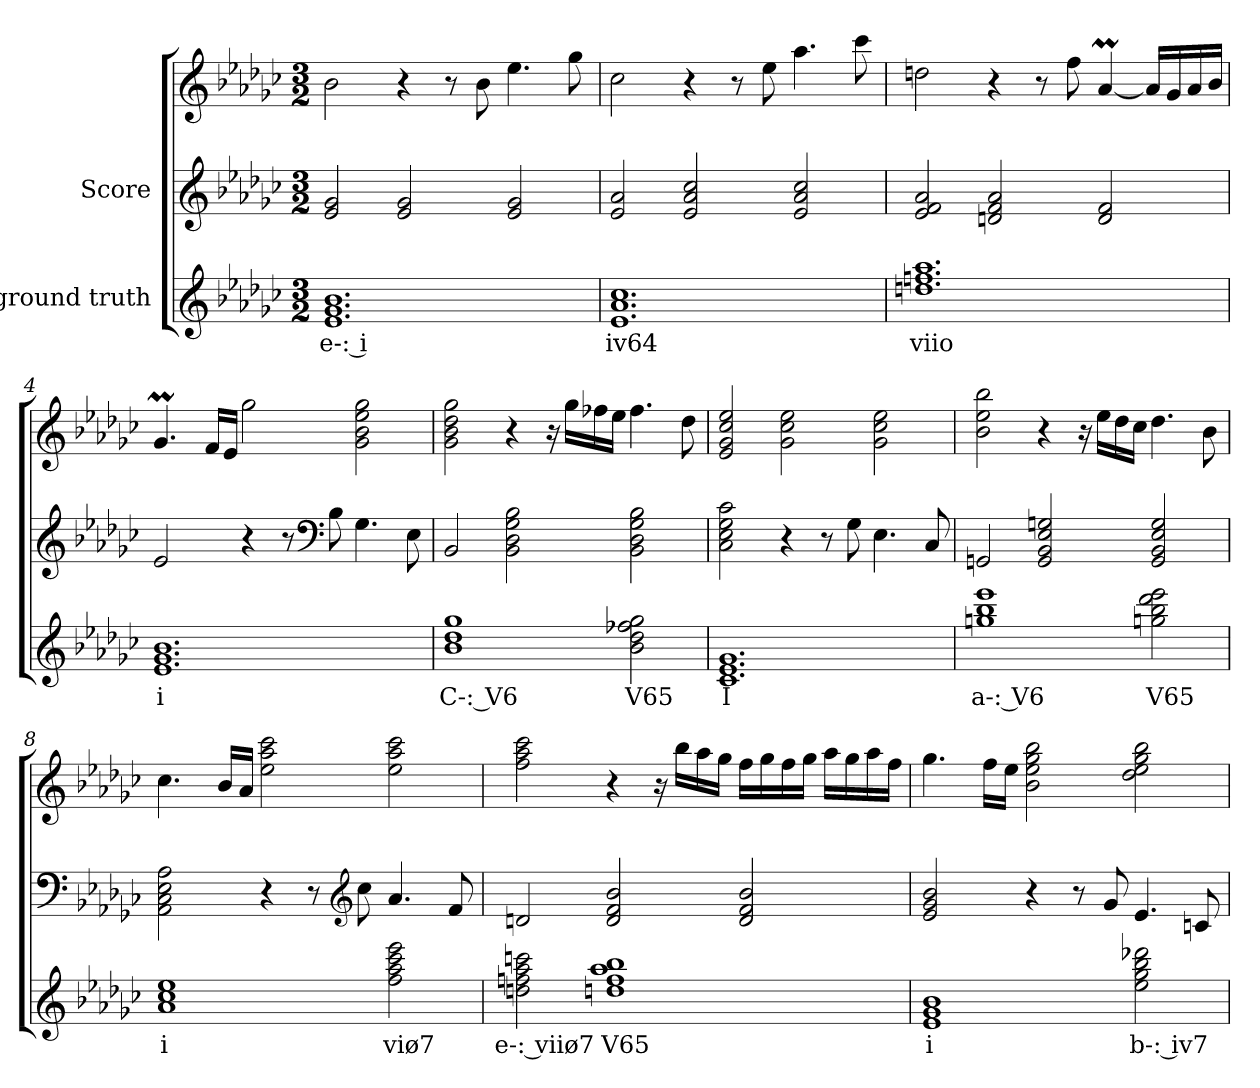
**kern	**text	**kern	**kern
*part2	*part2	*part1	*part1
*staff3	*staff3	*staff2	*staff1
*I"ground truth	*	*I"Score	*
*	*	*clefG2	*clefG2
*k[b-e-a-d-g-c-]	*	*k[b-e-a-d-g-c-]	*k[b-e-a-d-g-c-]
*M3/2	*	*M3/2	*M3/2
=1	=1	=1	=1
1.e- 1.g- 1.b-	e-: i	2e-/ 2g-/	2b-\
.	.	2e-/ 2g-/	4r
.	.	.	8r
.	.	.	8b-\
.	.	2e-/ 2g-/	4.ee-\
.	.	.	8gg-\
=2	=2	=2	=2
1.e- 1.a- 1.cc-	iv64	2e-/ 2a-/	2cc-\
.	.	2e-/ 2a-/ 2cc-/	4r
.	.	.	8r
.	.	.	8ee-\
.	.	2e-/ 2a-/ 2cc-/	4.aa-\
.	.	.	8ccc-\
=3	=3	=3	=3
1.ddn 1.ffn 1.aa-	viio	2e-/ 2f/ 2a-/	2ddn\
.	.	2dn/ 2f/ 2a-/	4r
.	.	.	8r
.	.	.	8ff\
.	.	2d/ 2f/	[4a-M/
.	.	.	16a-/LL]
.	.	.	16g-/
.	.	.	16a-/
.	.	.	16b-/JJ
=4	=4	=4	=4
1.e- 1.g- 1.b-	i	2e-/	4.g-M/
.	.	.	16f/LL
.	.	.	16e-/JJ
.	.	4r	2gg-\
.	.	8r	.
*	*	*clefF4	*
.	.	8B-\	.
.	.	4.G-\	2g-\ 2b-\ 2ee-\ 2gg-\
.	.	8E-\	.
!!LO:LB:g=z
=5	=5	=5	=5
1b- 1dd- 1gg-	C-: V6	2BB-/	2g-\ 2b-\ 2dd-\ 2gg-\
.	.	2BB-\ 2D-\ 2G-\ 2B-\	4r
.	.	.	16r
.	.	.	16gg-\LL
.	.	.	16ff-X\
.	.	.	16ee-\JJ
2b- 2dd- 2ff-X 2gg-	V65	2BB-\ 2D-\ 2G-\ 2B-\	4.ff-\
.	.	.	8dd-\
=6	=6	=6	=6
1.c- 1.e- 1.g-	I	2C-\ 2E-\ 2G-\ 2c-\	2e-/ 2g-/ 2cc-/ 2ee-/
.	.	4r	2g-\ 2cc-\ 2ee-\
.	.	8r	.
.	.	8G-\	.
.	.	4.E-\	2g-\ 2cc-\ 2ee-\
.	.	8C-/	.
=7	=7	=7	=7
1ggn 1bb- 1eee-	a-: V6	2GGn/	2b-\ 2ee-\ 2bb-\
.	.	2GG/ 2BB-/ 2E-/ 2Gn/	4r
.	.	.	16r
.	.	.	16ee-\LL
.	.	.	16dd-\
.	.	.	16cc-\JJ
2ggn 2bb- 2ddd- 2eee-	V65	2GG/ 2BB-/ 2E-/ 2G/	4.dd-\
.	.	.	8b-\
=8	=8	=8	=8
1a- 1cc- 1ee-	i	2AA-\ 2C-\ 2E-\ 2A-\	4.cc-\
.	.	.	16b-/LL
.	.	.	16a-/JJ
.	.	4r	2ee-\ 2aa-\ 2ccc-\
.	.	8r	.
*	*	*clefG2	*
.	.	8cc-\	.
2ff 2aa- 2ccc- 2eee-	viø7	4.a-/	2ee-\ 2aa-\ 2ccc-\
.	.	8f/	.
!!LO:LB:g=z
=9	=9	=9	=9
2ddn 2ffn 2aa- 2cccn	e-: viiø7	2dn/	2ff\ 2aa-\ 2ccc-\
1ddn 1ff 1aa- 1bb-	V65	2d/ 2f/ 2b-/	4r
.	.	.	16r
.	.	.	16bb-\LL
.	.	.	16aa-\
.	.	.	16gg-\JJ
.	.	2d/ 2f/ 2b-/	16ff\LL
.	.	.	16gg-\
.	.	.	16ff\
.	.	.	16gg-\JJ
.	.	.	16aa-\LL
.	.	.	16gg-\
.	.	.	16aa-\
.	.	.	16ff\JJ
=10	=10	=10	=10
1e- 1g- 1b-	i	2e-/ 2g-/ 2b-/	4.gg-\
.	.	.	16ff\LL
.	.	.	16ee-\JJ
.	.	4r	2b-\ 2ee-\ 2gg-\ 2bb-\
.	.	8r	.
.	.	8g-/	.
2ee- 2gg- 2bb- 2ddd-X	b-: iv7	4.e-/	2dd-\ 2ee-\ 2gg-\ 2bb-\
.	.	8cn/	.
=	=	=	=
*-	*-	*-	*-
